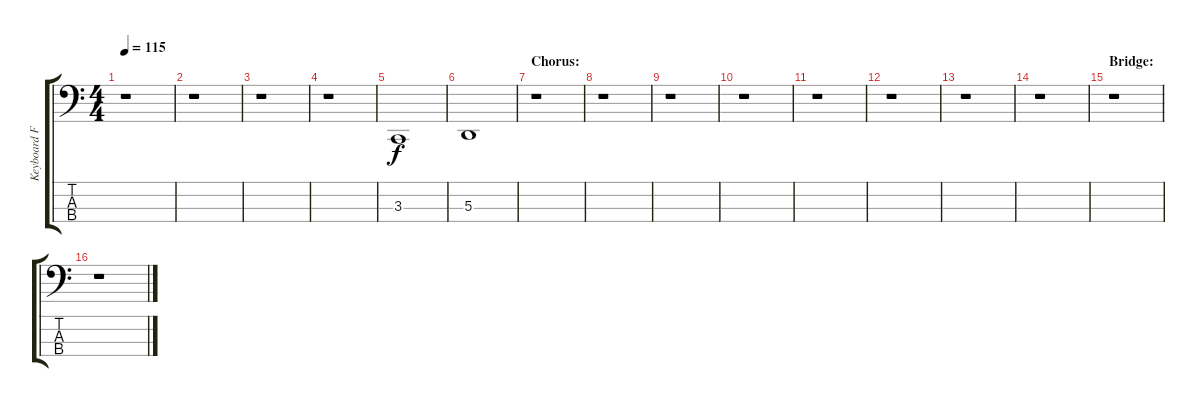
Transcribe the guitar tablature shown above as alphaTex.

\track ("Keyboard Fill" "Keyboard F") {instrument pad2warm}
\staff {score tabs}
\tuning (G2 D2 A1 E1) {hide}
\ts (4 4)
\tempo 115
\clef f4
\ks c
r.1{dy f} |
r.1 |
r.1 |
r.1 |
3.3.1 |
5.3.1 |
\section ("" "Chorus:")
r.1 |
r.1 |
r.1 |
r.1 |
r.1 |
r.1 |
r.1 |
r.1 |
\section ("" "Bridge:")
r.1 |
r.1
